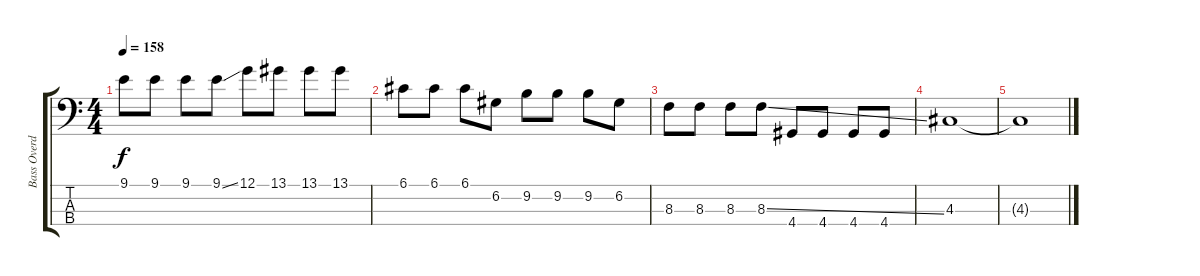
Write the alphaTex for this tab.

\track ("Bass Overdub" "Bass Overd") {instrument distortionguitar}
\staff {score tabs}
\tuning (G2 D2 A1 E1) {hide}
\ts (4 4)
\tempo 158
\clef f4
\ks c
9.1.8{dy f} 9.1.8 9.1.8 9.1{ss}.8 12.1.8 13.1.8 13.1.8 13.1.8 |
6.1.8 6.1.8 6.1.8 6.2.8 9.2.8 9.2.8 9.2.8 6.2.8 |
8.3.8 8.3.8 8.3.8 8.3{ss}.8 4.4.8 4.4.8 4.4.8 4.4.8 |
4.3.1 |
4.3{t}.1
